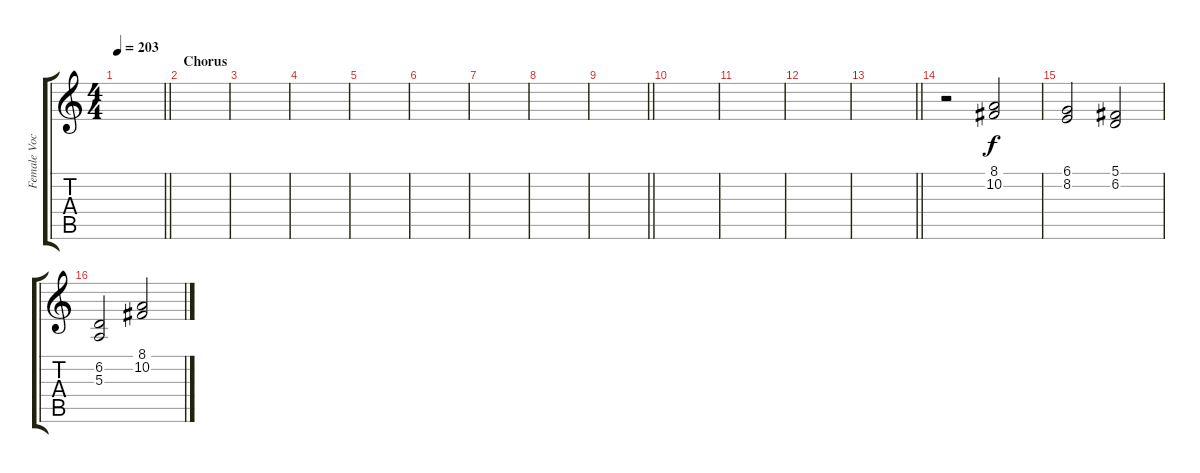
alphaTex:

\track ("Female Vocals" "Female Voc") {instrument synthvoice}
\staff {score tabs}
\tuning (Db4 Ab3 E3 B2 Gb2 B1) {hide}
\ts (4 4)
\tempo 203
\clef g2
\barLineRight lightlight
\ks c
|
\section ("" "Chorus")
|
|
|
|
|
|
|
\barLineRight lightlight
|
\section ("" "")
|
|
|
\barLineRight lightlight
|
r.2 (8.1 10.2).2 |
(6.1 8.2).2 (5.1 6.2).2 |
(6.2 5.3).2 (8.1 10.2).2
